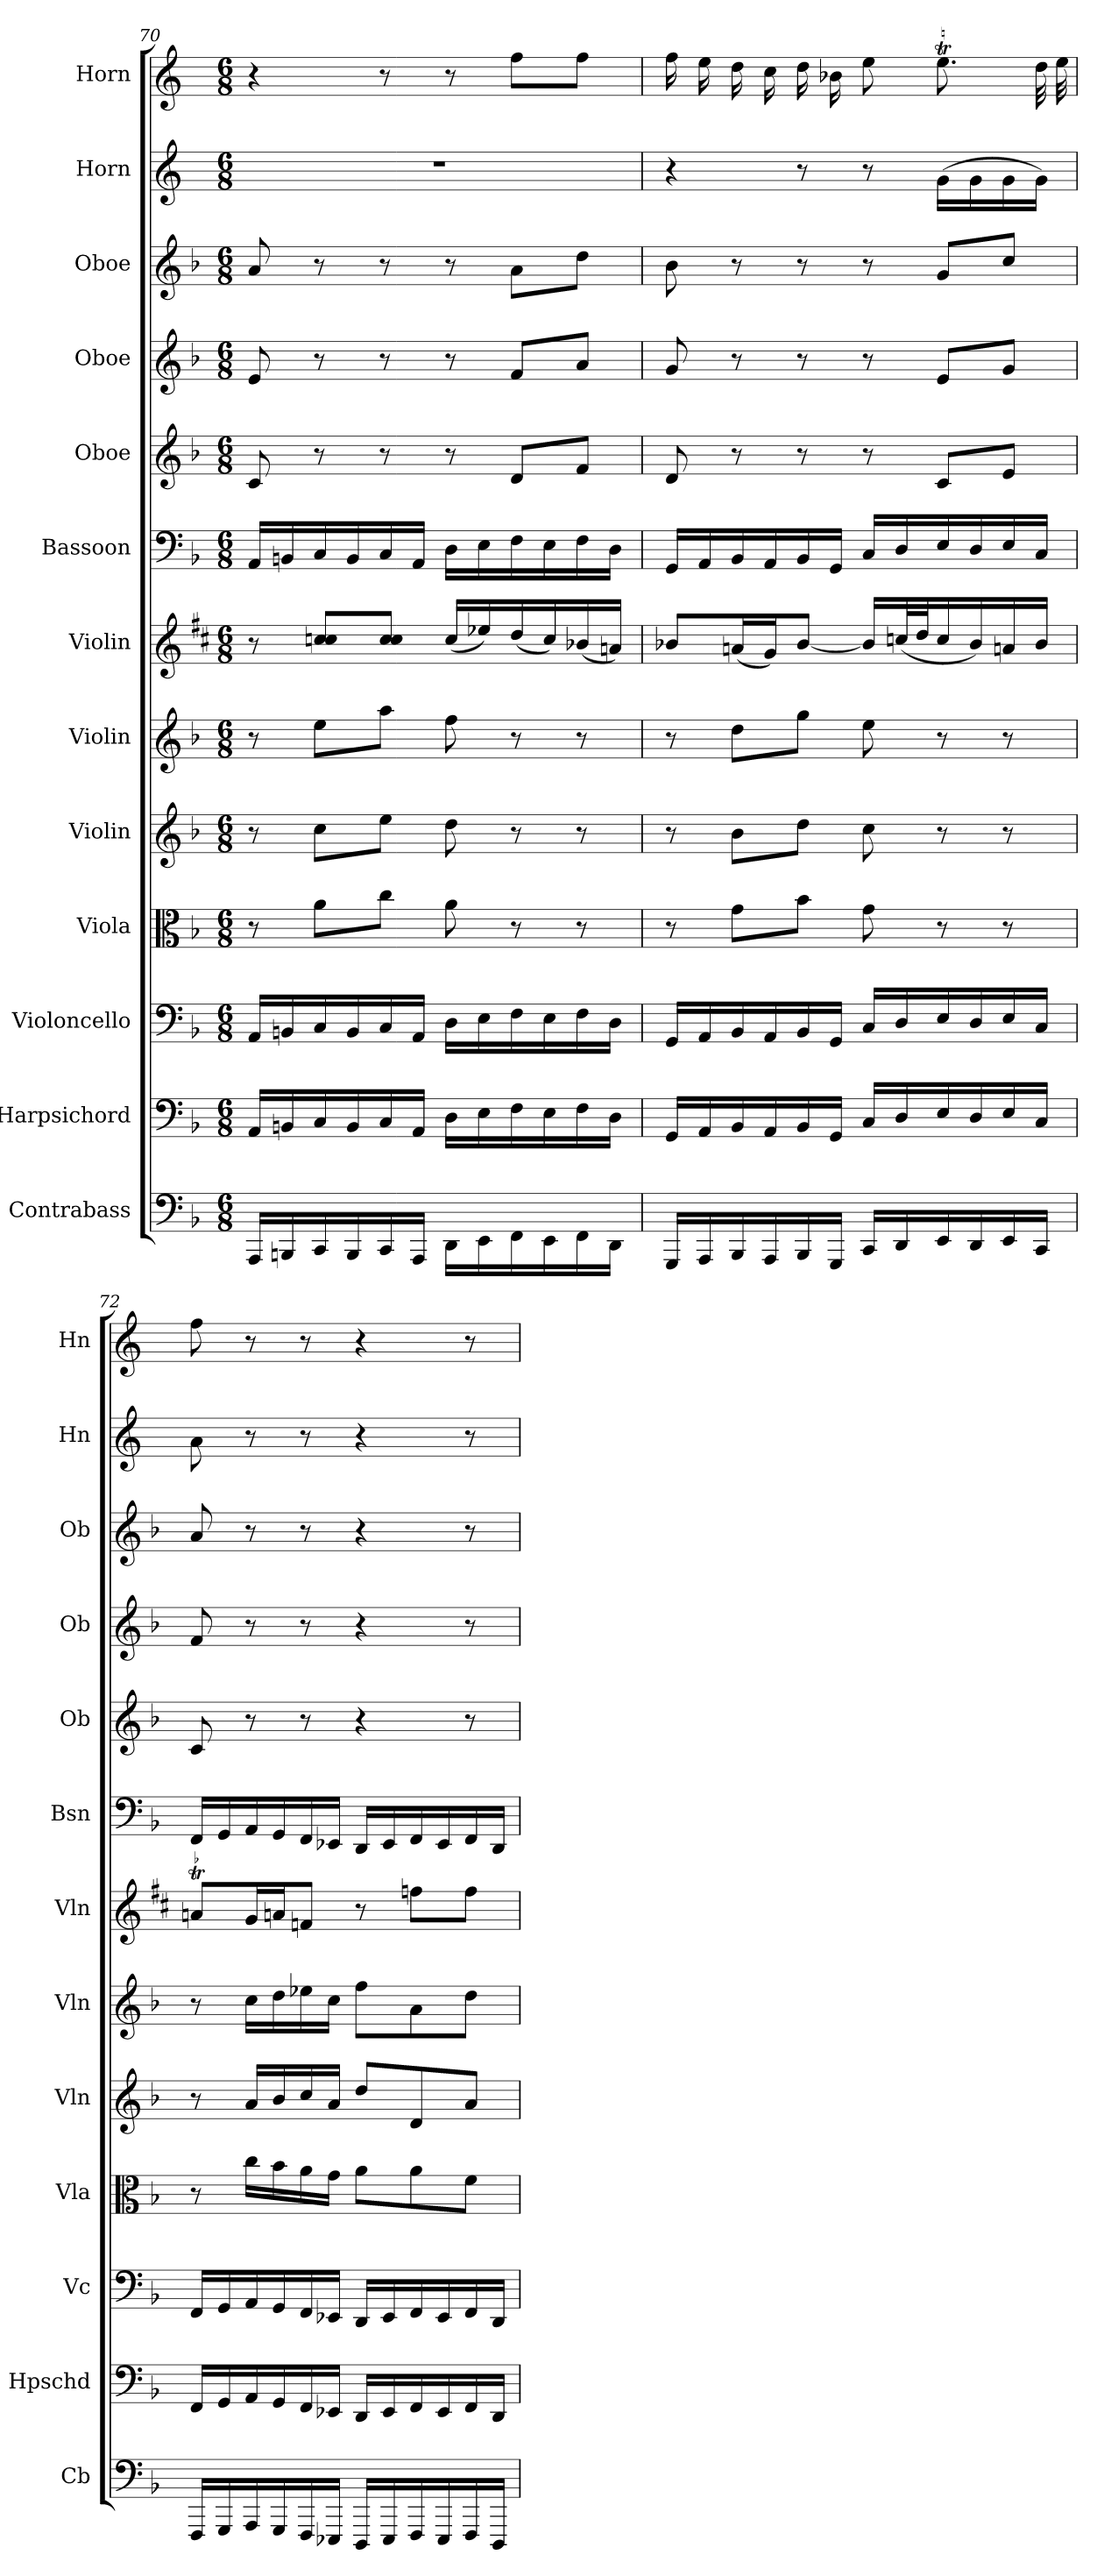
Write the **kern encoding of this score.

**kern	**kern	**kern	**kern	**kern	**kern	**kern	**kern	**kern	**kern	**kern	**kern	**kern
*part13	*part12	*part11	*part10	*part9	*part8	*part7	*part6	*part5	*part4	*part3	*part2	*part1
*staff13	*staff12	*staff11	*staff10	*staff9	*staff8	*staff7	*staff6	*staff5	*staff4	*staff3	*staff2	*staff1
*I"Contrabass	*I"Harpsichord	*I"Violoncello	*I"Viola	*I"Violin	*I"Violin	*I"Violin	*I"Bassoon	*I"Oboe	*I"Oboe	*I"Oboe	*I"Horn	*I"Horn
*I'Cb	*I'Hpschd	*I'Vc	*I'Vla	*I'Vln	*I'Vln	*I'Vln	*I'Bsn	*I'Ob	*I'Ob	*I'Ob	*I'Hn	*I'Hn
*clefF4	*clefF4	*clefF4	*clefC3	*clefG2	*clefG2	*clefG2	*clefF4	*clefG2	*clefG2	*clefG2	*clefG2	*clefG2
*ITrd7c12	*	*	*	*	*	*	*	*	*	*	*ITrd4c7	*ITrd4c7
*k[b-]	*k[b-]	*k[b-]	*k[b-]	*k[b-]	*k[b-]	*k[f#c#]	*k[b-]	*k[b-]	*k[b-]	*k[b-]	*k[b-]	*k[b-]
*F:	*F:	*F:	*F:	*F:	*F:	*D:	*F:	*F:	*F:	*F:	*F:	*F:
*M6/8	*M6/8	*M6/8	*M6/8	*M6/8	*M6/8	*M6/8	*M6/8	*M6/8	*M6/8	*M6/8	*M6/8	*M6/8
=70	=70	=70	=70	=70	=70	=70	=70	=70	=70	=70	=70	=70
16AAAA/LL	16AA/LL	16AA/LL	8r	8r	8r	8r	16AA/LL	8c/	8e/	8a/	2.r	4r
16BBBBn/	16BBn/	16BBn/	.	.	.	.	16BBn/	.	.	.	.	.
16CCC/	16C/	16C/	8a\L	8cc\L	8ee\L	8ccn/ 8cc/L	16C/	8r	8r	8r	.	.
16BBBB/	16BB/	16BB/	.	.	.	.	16BB/	.	.	.	.	.
16CCC/	16C/	16C/	8cc\J	8ee\J	8aa\J	8cc/ 8cc/J	16C/	8r	8r	8r	.	8r
16AAAA/JJ	16AA/JJ	16AA/JJ	.	.	.	.	16AA/JJ	.	.	.	.	.
16DDD\LL	16D\LL	16D\LL	8a\	8dd\	8ff\	(16cc/LL	16D\LL	8r	8r	8r	.	8r
16EEE\	16E\	16E\	.	.	.	16ee-X/)	16E\	.	.	.	.	.
16FFF\	16F\	16F\	8r	8r	8r	(16dd/	16F\	8d/L	8f/L	8a\L	.	8b-\L
16EEE\	16E\	16E\	.	.	.	16cc/)	16E\	.	.	.	.	.
16FFF\	16F\	16F\	8r	8r	8r	(16b-X/	16F\	8f/J	8a/J	8dd\J	.	8b-\J
16DDD\JJ	16D\JJ	16D\JJ	.	.	.	16an/JJ)	16D\JJ	.	.	.	.	.
=71	=71	=71	=71	=71	=71	=71	=71	=71	=71	=71	=71	=71
16GGGG/LL	16GG/LL	16GG/LL	8r	8r	8r	8b-X/L	16GG/LL	8d/	8g/	8b-\	4r	16b-\
16AAAA/	16AA/	16AA/	.	.	.	.	16AA/	.	.	.	.	16a\
16BBBB-/	16BB-/	16BB-/	8g\L	8b-\L	8dd\L	(16an/L	16BB-/	8r	8r	8r	.	16g\
16AAAA/	16AA/	16AA/	.	.	.	16g/J)	16AA/	.	.	.	.	16f\
16BBBB-/	16BB-/	16BB-/	8b-\J	8dd\J	8gg\J	[8b-/J	16BB-/	8r	8r	8r	8r	16g\
16GGGG/JJ	16GG/JJ	16GG/JJ	.	.	.	.	16GG/JJ	.	.	.	.	16e-X\
16CCC/LL	16C/LL	16C/LL	8g\	8cc\	8ee\	16b-/LL]	16C/LL	8r	8r	8r	8r	8a\
16DDD/	16D/	16D/	.	.	.	(32ccn/L	16D/	.	.	.	.	.
.	.	.	.	.	.	32dd/J	.	.	.	.	.	.
16EEE/	16E/	16E/	8r	8r	8r	16cc/	16E/	8c/L	8e/L	8g/L	(16c\LL	8.aT\
16DDD/	16D/	16D/	.	.	.	16b-/)	16D/	.	.	.	16c\	.
16EEE/	16E/	16E/	8r	8r	8r	16an/	16E/	8e/J	8g/J	8cc/J	16c\	.
16CCC/JJ	16C/JJ	16C/JJ	.	.	.	16b-/JJ	16C/JJ	.	.	.	16c\JJ)	32g\
.	.	.	.	.	.	.	.	.	.	.	.	32a\
=72	=72	=72	=72	=72	=72	=72	=72	=72	=72	=72	=72	=72
!	!	!	!	!	!	!LO:TR:acc=-	!	!	!	!	!	!
16FFFF/LL	16FF/LL	16FF/LL	8r	8r	8r	8ant/L	16FF/LL	8c/	8f/	8a/	8d\	8b-\
16GGGG/	16GG/	16GG/	.	.	.	.	16GG/	.	.	.	.	.
16AAAA/	16AA/	16AA/	16cc\LL	16a/LL	16cc\LL	16g/L	16AA/	8r	8r	8r	8r	8r
16GGGG/	16GG/	16GG/	16b-\	16b-/	16dd\	16an/J	16GG/	.	.	.	.	.
16FFFF/	16FF/	16FF/	16a\	16cc/	16ee-X\	8fn/J	16FF/	8r	8r	8r	8r	8r
16EEEE-X/JJ	16EE-X/JJ	16EE-X/JJ	16g\JJ	16a/JJ	16cc\JJ	.	16EE-X/JJ	.	.	.	.	.
16DDDD/LL	16DD/LL	16DD/LL	8a\L	8dd/L	8ff\L	8r	16DD/LL	4r	4r	4r	4r	4r
16EEEE-/	16EE-/	16EE-/	.	.	.	.	16EE-/	.	.	.	.	.
16FFFF/	16FF/	16FF/	8a\	8d/	8a\	8ffn\L	16FF/	.	.	.	.	.
16EEEE-/	16EE-/	16EE-/	.	.	.	.	16EE-/	.	.	.	.	.
16FFFF/	16FF/	16FF/	8f\J	8a/J	8dd\J	8ff\J	16FF/	8r	8r	8r	8r	8r
16DDDD/JJ	16DD/JJ	16DD/JJ	.	.	.	.	16DD/JJ	.	.	.	.	.
=	=	=	=	=	=	=	=	=	=	=	=	=
*-	*-	*-	*-	*-	*-	*-	*-	*-	*-	*-	*-	*-
